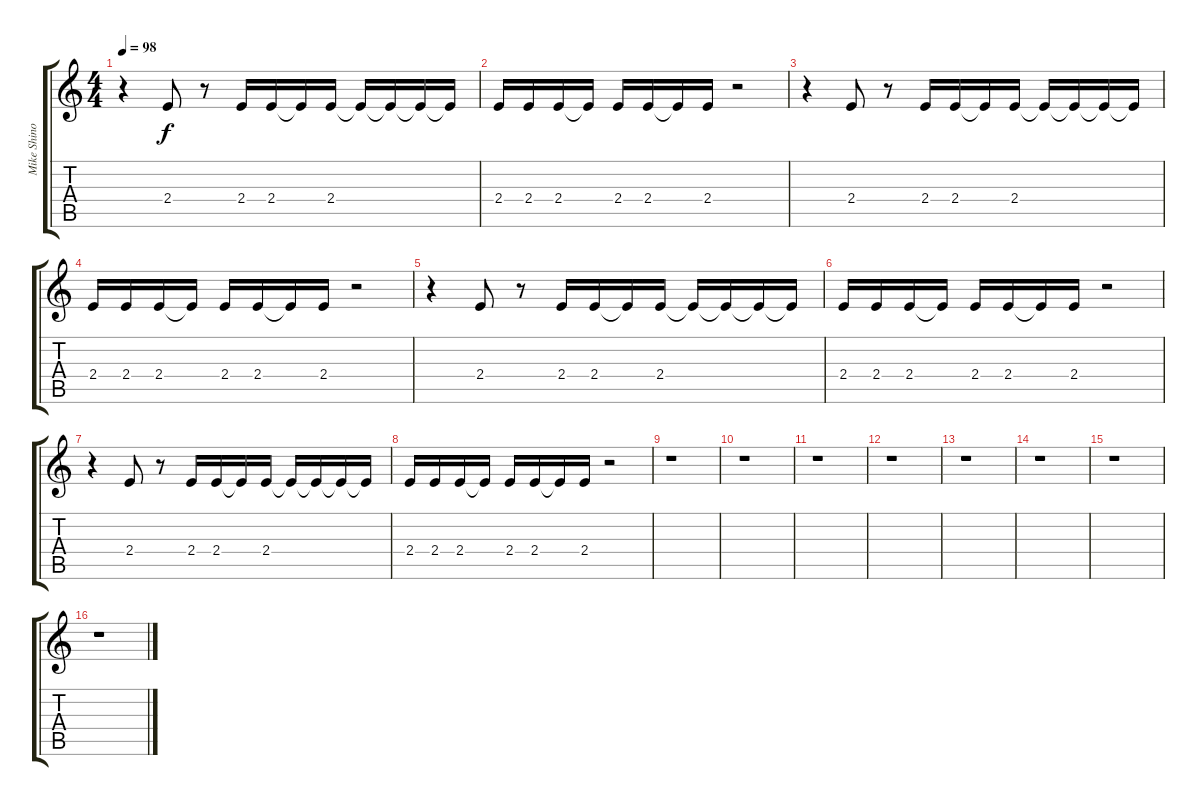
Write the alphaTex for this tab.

\track ("Mike Shinoda (Vocal)" "Mike Shino") {instrument electricguitarjazz}
\staff {score tabs}
\tuning (E4 B3 G3 D3 A2 E2) {hide}
\ts (4 4)
\tempo 98
\clef g2
\ks c
r.4{dy f} 2.4.8 r.8 2.4.16 2.4.16 2.4{t}.16 2.4.16 2.4{t}.16 2.4{t}.16 2.4{t}.16 2.4{t}.16 |
2.4.16 2.4.16 2.4.16 2.4{t}.16 2.4.16 2.4.16 2.4{t}.16 2.4.16 r.2 |
r.4 2.4.8 r.8 2.4.16 2.4.16 2.4{t}.16 2.4.16 2.4{t}.16 2.4{t}.16 2.4{t}.16 2.4{t}.16 |
2.4.16 2.4.16 2.4.16 2.4{t}.16 2.4.16 2.4.16 2.4{t}.16 2.4.16 r.2 |
r.4 2.4.8 r.8 2.4.16 2.4.16 2.4{t}.16 2.4.16 2.4{t}.16 2.4{t}.16 2.4{t}.16 2.4{t}.16 |
2.4.16 2.4.16 2.4.16 2.4{t}.16 2.4.16 2.4.16 2.4{t}.16 2.4.16 r.2 |
r.4 2.4.8 r.8 2.4.16 2.4.16 2.4{t}.16 2.4.16 2.4{t}.16 2.4{t}.16 2.4{t}.16 2.4{t}.16 |
2.4.16 2.4.16 2.4.16 2.4{t}.16 2.4.16 2.4.16 2.4{t}.16 2.4.16 r.2 |
r.1 |
r.1 |
r.1 |
r.1 |
r.1 |
r.1 |
r.1 |
r.1
